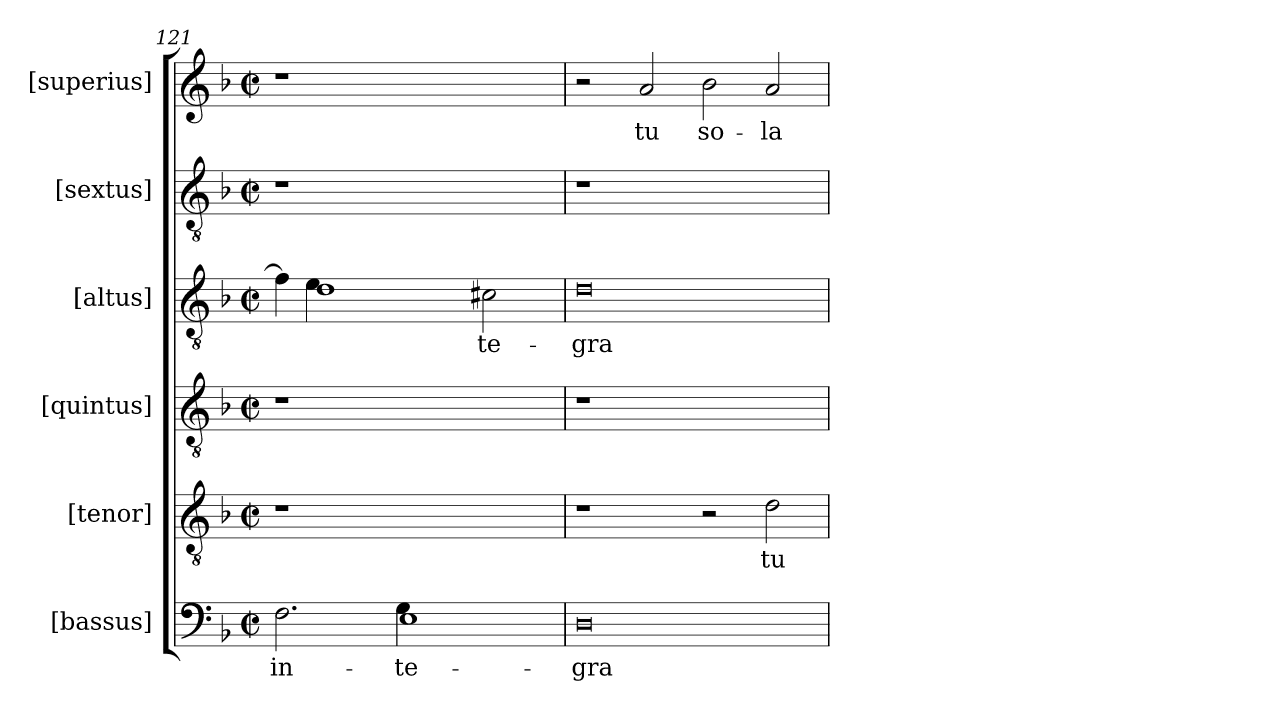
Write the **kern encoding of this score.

**kern	**text	**kern	**text	**kern	**kern	**text	**kern	**kern	**text
*part6	*part6	*part5	*part5	*part4	*part3	*part3	*part2	*part1	*part1
*staff6	*staff6	*staff5	*staff5	*staff4	*staff3	*staff3	*staff2	*staff1	*staff1
*I"[bassus]	*	*I"[tenor]	*	*I"[quintus]	*I"[altus]	*	*I"[sextus]	*I"[superius]	*
*I'[bassus]	*	*I'[tenor]	*	*I'[quintus]	*I'[altus]	*	*I'[sextus]	*I'[superius]	*
*clefF4	*	*clefGv2	*	*clefGv2	*clefGv2	*	*clefGv2	*clefG2	*
*k[b-]	*	*k[b-]	*	*k[b-]	*k[b-]	*	*k[b-]	*k[b-]	*
*F:	*	*F:	*	*F:	*F:	*	*F:	*F:	*
*M2/2	*	*M2/2	*	*M2/2	*M2/2	*	*M2/2	*M2/2	*
*met(c|)	*	*met(c|)	*	*met(c|)	*met(c|)	*	*met(c|)	*met(c|)	*
=121	=121	=121	=121	=121	=121	=121	=121	=121	=121
*^	*	*	*	*	*	*	*	*	*
!	!	!LO:LY:b:cj	!	!	!	!	!	!	!	!
*	*	*	*	*	*	*^	*	*	*	*
2.ryy	2.F\	in-	1r	.	1r	4f\]	4ryy	.	1r	1r	.
.	.	.	.	.	.	1d	4e\	.	.	.	.
.	.	.	.	.	.	.	1ryy	.	.	.	.
!	!	!LO:LY:b:cj	!	!	!	!	!	!	!	!	!
1E	4G\	-te-	.	.	.	.	.	.	.	.	.
.	2.ryy	.	2.ryy	.	2.ryy	.	.	.	2.ryy	2.ryy	.
!	!	!	!	!	!	!	!	!LO:LY:b:cj	!	!	!
.	.	.	.	.	.	2c#X\	.	-te-	.	.	.
.	.	.	.	.	.	.	4ryy	.	.	.	.
*v	*v	*	*	*	*	*	*	*	*	*	*
=122	=122	=122	=122	=122	=122	=122	=122	=122	=122	=122
!	!LO:LY:b:cj	!	!	!	!	!	!LO:LY:b:cj	!	!	!
*	*	*	*	*	*v	*v	*	*	*	*
0D	-gra	1r	.	1r	0d	-gra	1r	2r	.
!	!	!	!	!	!	!	!	!	!LO:LY:b:cj
.	.	.	.	.	.	.	.	2a/	tu
!	!	!	!	!	!	!	!	!	!LO:LY:b:cj
.	.	2r	.	1ryy	.	.	1ryy	2b-\	so-
!	!	!	!LO:LY:b:cj	!	!	!	!	!	!LO:LY:b:cj
.	.	2d\	tu	.	.	.	.	2a/	-la
=	=	=	=	=	=	=	=	=	=
*-	*-	*-	*-	*-	*-	*-	*-	*-	*-
